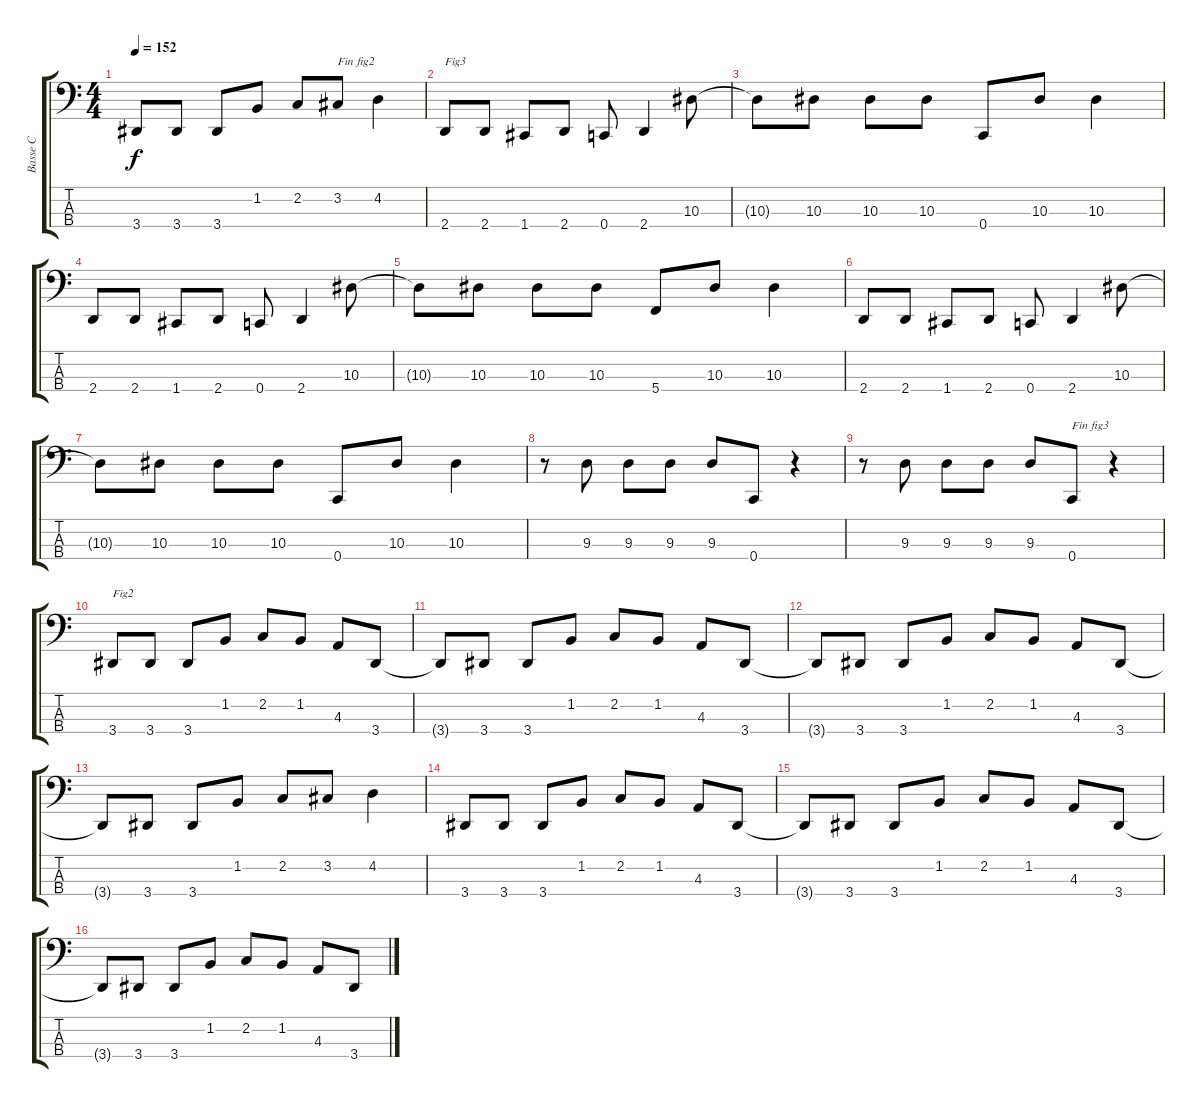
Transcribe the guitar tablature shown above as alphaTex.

\track ("Basse C" "Basse C") {instrument electricbasspick}
\staff {score tabs}
\tuning (Eb2 Bb1 F1 C1) {hide}
\ts (4 4)
\tempo 152
\clef f4
\ks c
3.4{t}.8{dy f} 3.4.8 3.4.8 1.2.8 2.2.8 3.2.8{txt "Fin fig2"} 4.2.4 |
2.4.8{txt "Fig3"} 2.4.8 1.4.8 2.4.8 0.4.8 2.4.4 10.3.8 |
10.3{t}.8 10.3.8 10.3.8 10.3.8 0.4.8 10.3.8 10.3.4 |
2.4.8 2.4.8 1.4.8 2.4.8 0.4.8 2.4.4 10.3.8 |
10.3{t}.8 10.3.8 10.3.8 10.3.8 5.4.8 10.3.8 10.3.4 |
2.4.8 2.4.8 1.4.8 2.4.8 0.4.8 2.4.4 10.3.8 |
10.3{t}.8 10.3.8 10.3.8 10.3.8 0.4.8 10.3.8 10.3.4 |
r.8 9.3.8 9.3.8 9.3.8 9.3.8 0.4.8 r.4 |
r.8 9.3.8 9.3.8 9.3.8 9.3.8 0.4.8{txt "Fin fig3"} r.4 |
3.4.8{txt "Fig2"} 3.4.8 3.4.8 1.2.8 2.2.8 1.2.8 4.3.8 3.4.8 |
3.4{t}.8 3.4.8 3.4.8 1.2.8 2.2.8 1.2.8 4.3.8 3.4.8 |
3.4{t}.8 3.4.8 3.4.8 1.2.8 2.2.8 1.2.8 4.3.8 3.4.8 |
3.4{t}.8 3.4.8 3.4.8 1.2.8 2.2.8 3.2.8 4.2.4 |
3.4.8 3.4.8 3.4.8 1.2.8 2.2.8 1.2.8 4.3.8 3.4.8 |
3.4{t}.8 3.4.8 3.4.8 1.2.8 2.2.8 1.2.8 4.3.8 3.4.8 |
3.4{t}.8 3.4.8 3.4.8 1.2.8 2.2.8 1.2.8 4.3.8 3.4.8
